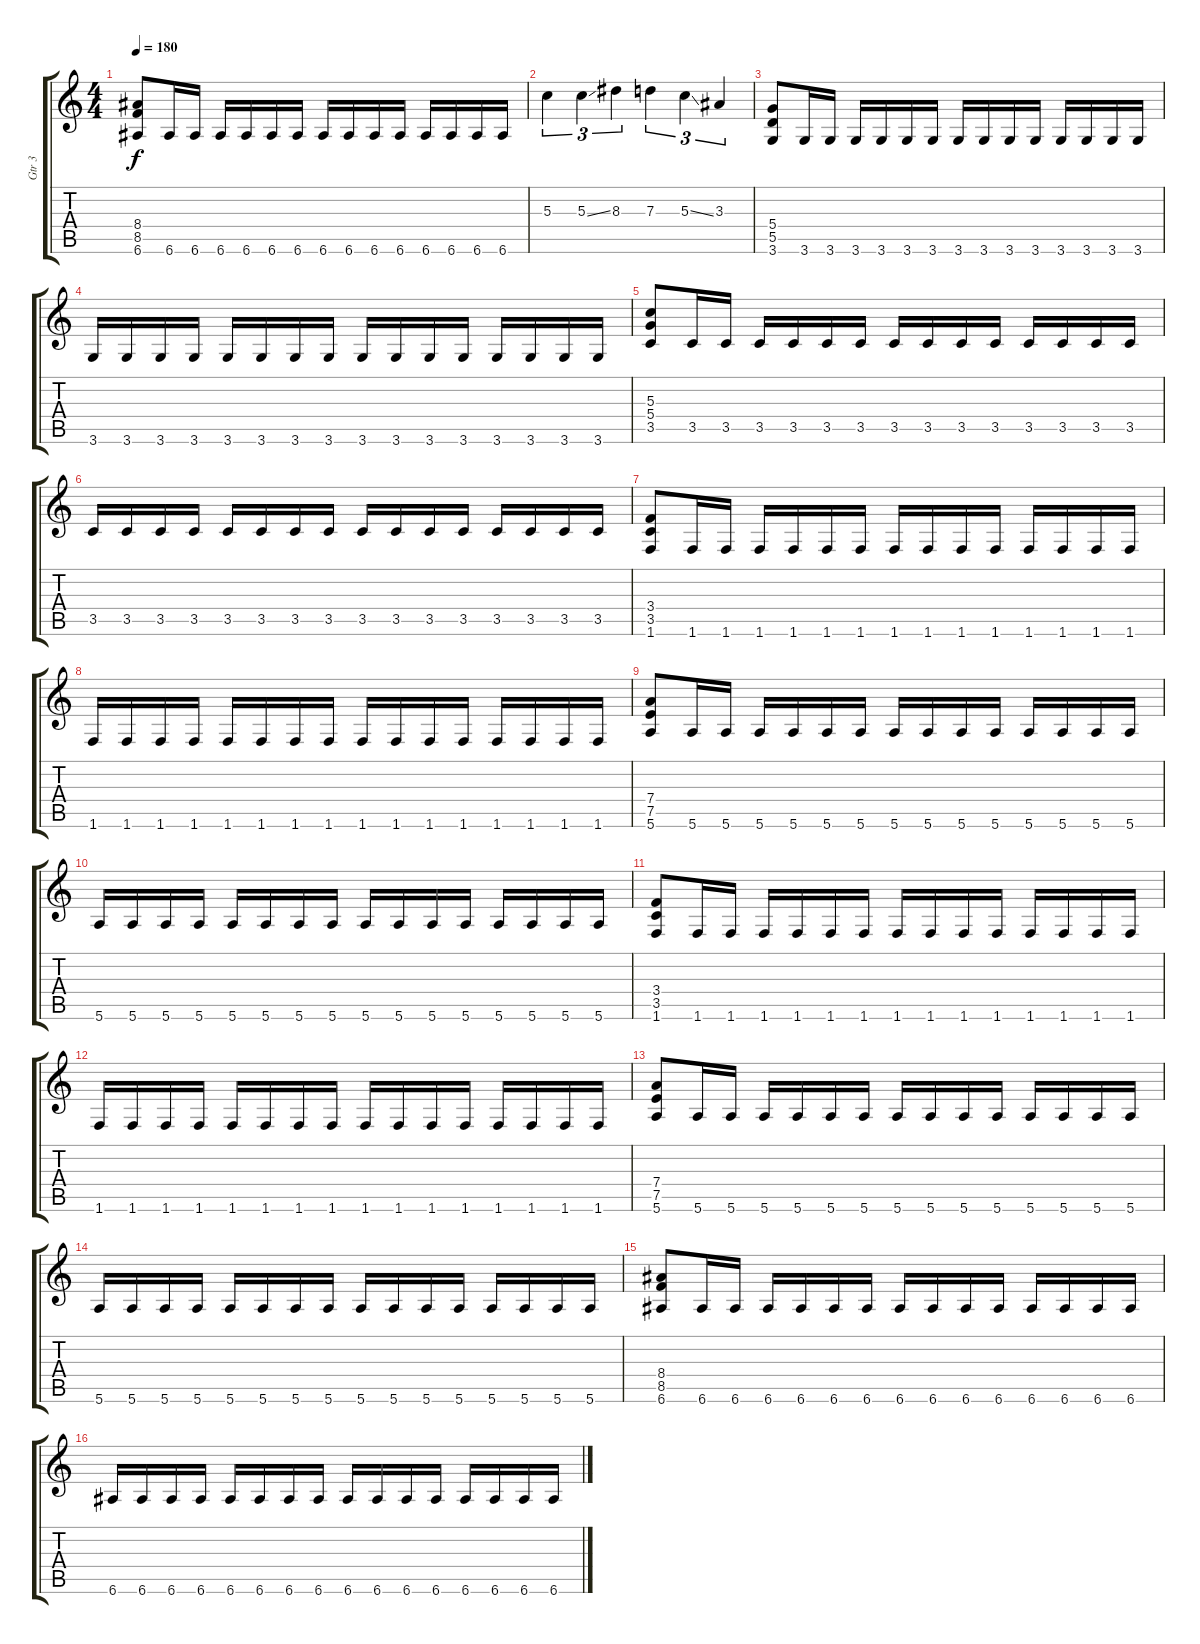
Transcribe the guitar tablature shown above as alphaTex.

\track ("Gtr 3" "Gtr 3") {instrument overdrivenguitar}
\staff {score tabs}
\tuning (E4 B3 G3 D3 A2 E2) {hide}
\ts (4 4)
\tempo 180
\clef g2
\ks c
(8.4 8.5 6.6).8{dy f} 6.6.16 6.6.16 6.6.16 6.6.16 6.6.16 6.6.16 6.6.16 6.6.16 6.6.16 6.6.16 6.6.16 6.6.16 6.6.16 6.6.16 |
5.3.4{tu (3 2)} 5.3{ss}.4{tu (3 2)} 8.3.4{tu (3 2)} 7.3.4{tu (3 2)} 5.3{ss}.4{tu (3 2)} 3.3.4{tu (3 2)} |
(5.4 5.5 3.6).8 3.6.16 3.6.16 3.6.16 3.6.16 3.6.16 3.6.16 3.6.16 3.6.16 3.6.16 3.6.16 3.6.16 3.6.16 3.6.16 3.6.16 |
3.6.16 3.6.16 3.6.16 3.6.16 3.6.16 3.6.16 3.6.16 3.6.16 3.6.16 3.6.16 3.6.16 3.6.16 3.6.16 3.6.16 3.6.16 3.6.16 |
(5.3 5.4 3.5).8 3.5.16 3.5.16 3.5.16 3.5.16 3.5.16 3.5.16 3.5.16 3.5.16 3.5.16 3.5.16 3.5.16 3.5.16 3.5.16 3.5.16 |
3.5.16 3.5.16 3.5.16 3.5.16 3.5.16 3.5.16 3.5.16 3.5.16 3.5.16 3.5.16 3.5.16 3.5.16 3.5.16 3.5.16 3.5.16 3.5.16 |
(3.4 3.5 1.6).8 1.6.16 1.6.16 1.6.16 1.6.16 1.6.16 1.6.16 1.6.16 1.6.16 1.6.16 1.6.16 1.6.16 1.6.16 1.6.16 1.6.16 |
1.6.16 1.6.16 1.6.16 1.6.16 1.6.16 1.6.16 1.6.16 1.6.16 1.6.16 1.6.16 1.6.16 1.6.16 1.6.16 1.6.16 1.6.16 1.6.16 |
(7.4 7.5 5.6).8 5.6.16 5.6.16 5.6.16 5.6.16 5.6.16 5.6.16 5.6.16 5.6.16 5.6.16 5.6.16 5.6.16 5.6.16 5.6.16 5.6.16 |
5.6.16 5.6.16 5.6.16 5.6.16 5.6.16 5.6.16 5.6.16 5.6.16 5.6.16 5.6.16 5.6.16 5.6.16 5.6.16 5.6.16 5.6.16 5.6.16 |
(3.4 3.5 1.6).8 1.6.16 1.6.16 1.6.16 1.6.16 1.6.16 1.6.16 1.6.16 1.6.16 1.6.16 1.6.16 1.6.16 1.6.16 1.6.16 1.6.16 |
1.6.16 1.6.16 1.6.16 1.6.16 1.6.16 1.6.16 1.6.16 1.6.16 1.6.16 1.6.16 1.6.16 1.6.16 1.6.16 1.6.16 1.6.16 1.6.16 |
(7.4 7.5 5.6).8 5.6.16 5.6.16 5.6.16 5.6.16 5.6.16 5.6.16 5.6.16 5.6.16 5.6.16 5.6.16 5.6.16 5.6.16 5.6.16 5.6.16 |
5.6.16 5.6.16 5.6.16 5.6.16 5.6.16 5.6.16 5.6.16 5.6.16 5.6.16 5.6.16 5.6.16 5.6.16 5.6.16 5.6.16 5.6.16 5.6.16 |
(8.4 8.5 6.6).8 6.6.16 6.6.16 6.6.16 6.6.16 6.6.16 6.6.16 6.6.16 6.6.16 6.6.16 6.6.16 6.6.16 6.6.16 6.6.16 6.6.16 |
6.6.16 6.6.16 6.6.16 6.6.16 6.6.16 6.6.16 6.6.16 6.6.16 6.6.16 6.6.16 6.6.16 6.6.16 6.6.16 6.6.16 6.6.16 6.6.16
